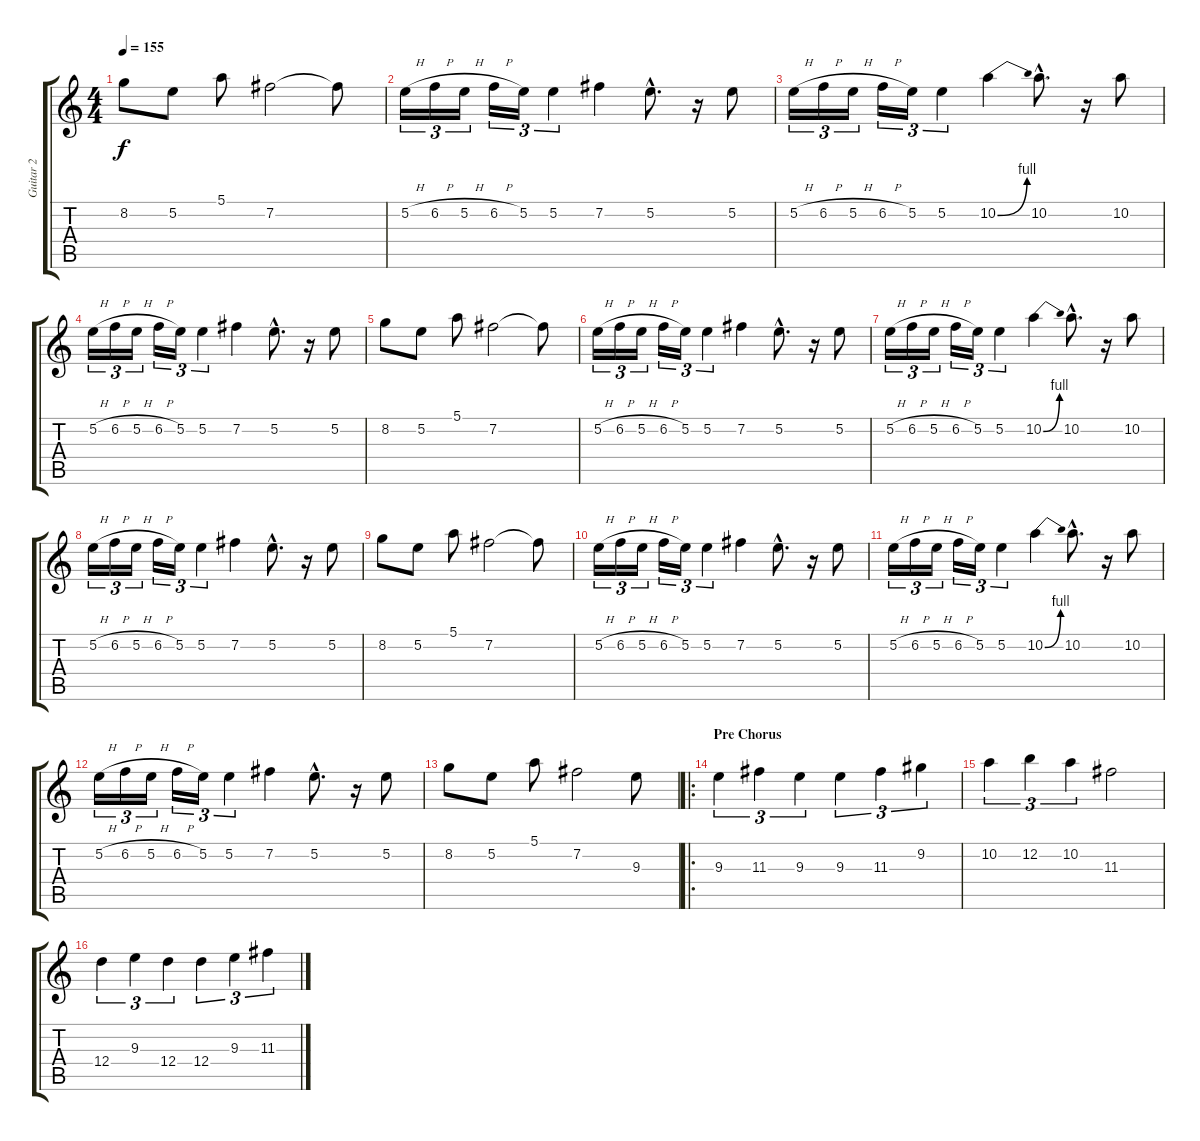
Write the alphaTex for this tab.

\track ("Guitar 2" "Guitar 2") {instrument distortionguitar}
\staff {score tabs}
\tuning (E4 B3 G3 D3 A2 E2) {hide}
\ts (4 4)
\tempo 155
\clef g2
\ks c
8.2.8{dy f} 5.2.8 5.1.8 7.2.2 7.2{t}.8 |
5.2{h}.16{tu (3 2)} 6.2{h}.16{tu (3 2)} 5.2{h}.16{tu (3 2)} 6.2{h}.16{tu (3 2)} 5.2.16{tu (3 2)} 5.2.4{tu (3 2)} 7.2.4 5.2{hac}.8{d} r.16 5.2.8 |
5.2{h}.16{tu (3 2)} 6.2{h}.16{tu (3 2)} 5.2{h}.16{tu (3 2)} 6.2{h}.16{tu (3 2)} 5.2.16{tu (3 2)} 5.2.4{tu (3 2)} 10.2{be (bend 0 0 60 4)}.4 10.2{hac}.8{d} r.16 10.2.8 |
5.2{h}.16{tu (3 2)} 6.2{h}.16{tu (3 2)} 5.2{h}.16{tu (3 2)} 6.2{h}.16{tu (3 2)} 5.2.16{tu (3 2)} 5.2.4{tu (3 2)} 7.2.4 5.2{hac}.8{d} r.16 5.2.8 |
8.2.8 5.2.8 5.1.8 7.2.2 7.2{t}.8 |
5.2{h}.16{tu (3 2)} 6.2{h}.16{tu (3 2)} 5.2{h}.16{tu (3 2)} 6.2{h}.16{tu (3 2)} 5.2.16{tu (3 2)} 5.2.4{tu (3 2)} 7.2.4 5.2{hac}.8{d} r.16 5.2.8 |
5.2{h}.16{tu (3 2)} 6.2{h}.16{tu (3 2)} 5.2{h}.16{tu (3 2)} 6.2{h}.16{tu (3 2)} 5.2.16{tu (3 2)} 5.2.4{tu (3 2)} 10.2{be (bend 0 0 60 4)}.4 10.2{hac}.8{d} r.16 10.2.8 |
5.2{h}.16{tu (3 2)} 6.2{h}.16{tu (3 2)} 5.2{h}.16{tu (3 2)} 6.2{h}.16{tu (3 2)} 5.2.16{tu (3 2)} 5.2.4{tu (3 2)} 7.2.4 5.2{hac}.8{d} r.16 5.2.8 |
8.2.8 5.2.8 5.1.8 7.2.2 7.2{t}.8 |
5.2{h}.16{tu (3 2)} 6.2{h}.16{tu (3 2)} 5.2{h}.16{tu (3 2)} 6.2{h}.16{tu (3 2)} 5.2.16{tu (3 2)} 5.2.4{tu (3 2)} 7.2.4 5.2{hac}.8{d} r.16 5.2.8 |
5.2{h}.16{tu (3 2)} 6.2{h}.16{tu (3 2)} 5.2{h}.16{tu (3 2)} 6.2{h}.16{tu (3 2)} 5.2.16{tu (3 2)} 5.2.4{tu (3 2)} 10.2{be (bend 0 0 60 4)}.4 10.2{hac}.8{d} r.16 10.2.8 |
5.2{h}.16{tu (3 2)} 6.2{h}.16{tu (3 2)} 5.2{h}.16{tu (3 2)} 6.2{h}.16{tu (3 2)} 5.2.16{tu (3 2)} 5.2.4{tu (3 2)} 7.2.4 5.2{hac}.8{d} r.16 5.2.8 |
8.2.8 5.2.8 5.1.8 7.2.2 9.3.8 |
\ro
\section ("" "Pre Chorus")
9.3.4{tu (3 2)} 11.3.4{tu (3 2)} 9.3.4{tu (3 2)} 9.3.4{tu (3 2)} 11.3.4{tu (3 2)} 9.2.4{tu (3 2)} |
10.2.4{tu (3 2)} 12.2.4{tu (3 2)} 10.2.4{tu (3 2)} 11.3.2 |
12.4.4{tu (3 2)} 9.3.4{tu (3 2)} 12.4.4{tu (3 2)} 12.4.4{tu (3 2)} 9.3.4{tu (3 2)} 11.3.4{tu (3 2)}
